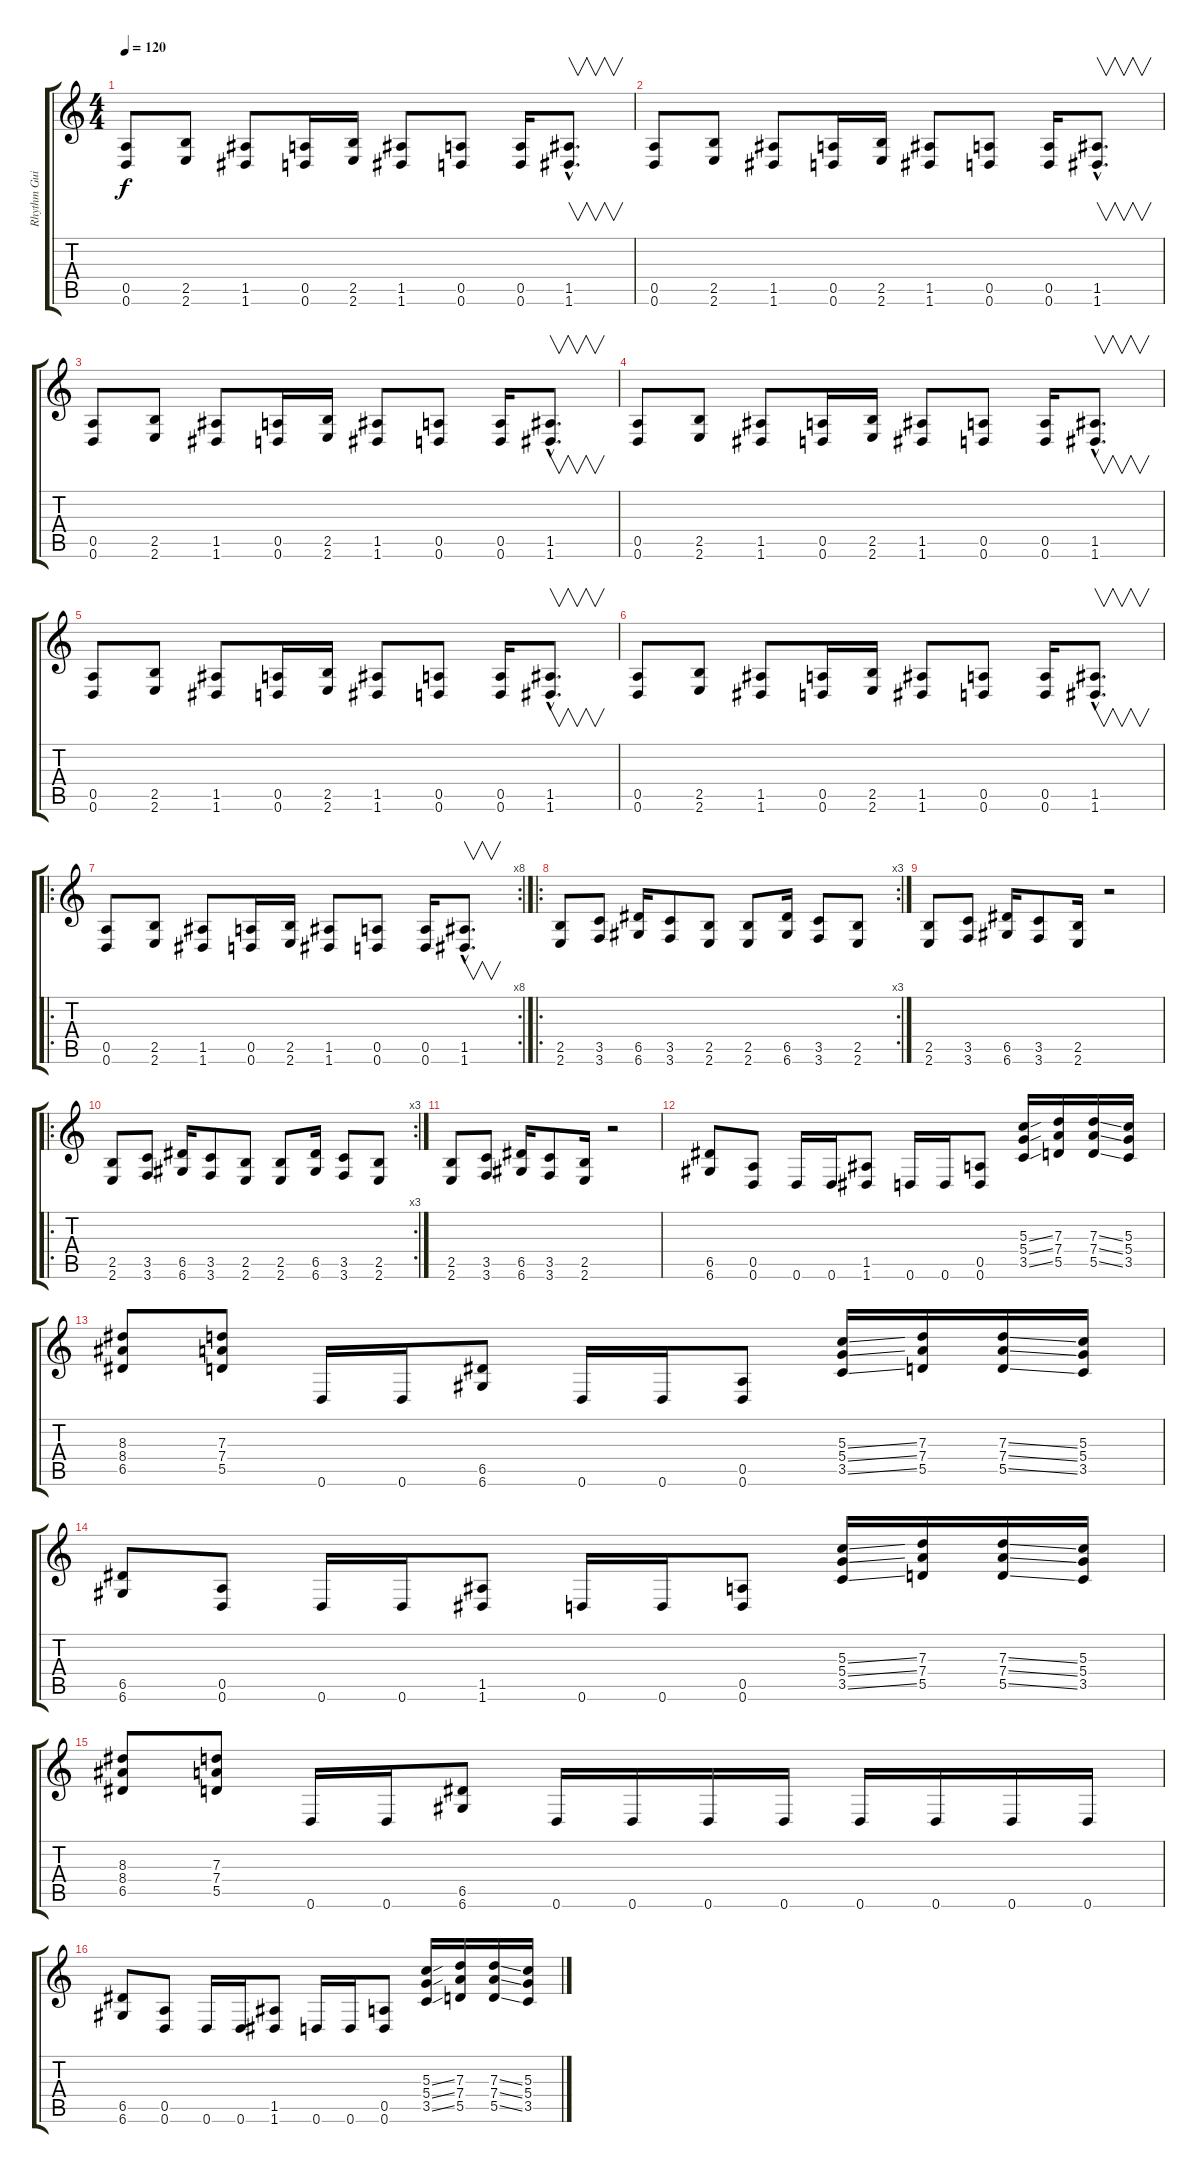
\track ("Rhythm Guitar" "Rhythm Gui") {instrument distortionguitar}
\staff {score tabs}
\tuning (E4 B3 G3 D3 A2 D2) {hide}
\ts (4 4)
\tempo 120
\clef g2
\ks c
(0.5 0.6).8{dy f} (2.5 2.6).8 (1.5 1.6).8 (0.5 0.6).16 (2.5 2.6).16 (1.5 1.6).8 (0.5 0.6).8 (0.5 0.6).16 (1.5{hac} 1.6{hac}).8{v d} |
(0.5 0.6).8 (2.5 2.6).8 (1.5 1.6).8 (0.5 0.6).16 (2.5 2.6).16 (1.5 1.6).8 (0.5 0.6).8 (0.5 0.6).16 (1.5{hac} 1.6{hac}).8{v d} |
(0.5 0.6).8 (2.5 2.6).8 (1.5 1.6).8 (0.5 0.6).16 (2.5 2.6).16 (1.5 1.6).8 (0.5 0.6).8 (0.5 0.6).16 (1.5{hac} 1.6{hac}).8{v d} |
(0.5 0.6).8 (2.5 2.6).8 (1.5 1.6).8 (0.5 0.6).16 (2.5 2.6).16 (1.5 1.6).8 (0.5 0.6).8 (0.5 0.6).16 (1.5{hac} 1.6{hac}).8{v d} |
(0.5 0.6).8 (2.5 2.6).8 (1.5 1.6).8 (0.5 0.6).16 (2.5 2.6).16 (1.5 1.6).8 (0.5 0.6).8 (0.5 0.6).16 (1.5{hac} 1.6{hac}).8{v d} |
(0.5 0.6).8 (2.5 2.6).8 (1.5 1.6).8 (0.5 0.6).16 (2.5 2.6).16 (1.5 1.6).8 (0.5 0.6).8 (0.5 0.6).16 (1.5{hac} 1.6{hac}).8{v d} |
\ro
\rc 8
(0.5 0.6).8 (2.5 2.6).8 (1.5 1.6).8 (0.5 0.6).16 (2.5 2.6).16 (1.5 1.6).8 (0.5 0.6).8 (0.5 0.6).16 (1.5{hac} 1.6{hac}).8{v d} |
\ro
\rc 3
(2.5 2.6).8 (3.5 3.6).8 (6.5 6.6).16 (3.5 3.6).8 (2.5 2.6).8 (2.5 2.6).8 (6.5 6.6).16 (3.5 3.6).8 (2.5 2.6).8 |
(2.5 2.6).8 (3.5 3.6).8 (6.5 6.6).16 (3.5 3.6).8 (2.5 2.6).16 r.2 |
\ro
\rc 3
(2.5 2.6).8 (3.5 3.6).8 (6.5 6.6).16 (3.5 3.6).8 (2.5 2.6).8 (2.5 2.6).8 (6.5 6.6).16 (3.5 3.6).8 (2.5 2.6).8 |
(2.5 2.6).8 (3.5 3.6).8 (6.5 6.6).16 (3.5 3.6).8 (2.5 2.6).16 r.2 |
(6.5 6.6).8 (0.5 0.6).8 0.6.16 0.6.16 (1.5 1.6).8 0.6.16 0.6.16 (0.5 0.6).8 (5.3{ss} 5.4{ss} 3.5{ss}).16 (7.3 7.4 5.5).16 (7.3{ss} 7.4{ss} 5.5{ss}).16 (5.3 5.4 3.5).16 |
(8.3 8.4 6.5).8 (7.3 7.4 5.5).8 0.6.16 0.6.16 (6.5 6.6).8 0.6.16 0.6.16 (0.5 0.6).8 (5.3{ss} 5.4{ss} 3.5{ss}).16 (7.3 7.4 5.5).16 (7.3{ss} 7.4{ss} 5.5{ss}).16 (5.3 5.4 3.5).16 |
(6.5 6.6).8 (0.5 0.6).8 0.6.16 0.6.16 (1.5 1.6).8 0.6.16 0.6.16 (0.5 0.6).8 (5.3{ss} 5.4{ss} 3.5{ss}).16 (7.3 7.4 5.5).16 (7.3{ss} 7.4{ss} 5.5{ss}).16 (5.3 5.4 3.5).16 |
(8.3 8.4 6.5).8 (7.3 7.4 5.5).8 0.6.16 0.6.16 (6.5 6.6).8 0.6.16 0.6.16 0.6.16 0.6.16 0.6.16 0.6.16 0.6.16 0.6.16 |
(6.5 6.6).8 (0.5 0.6).8 0.6.16 0.6.16 (1.5 1.6).8 0.6.16 0.6.16 (0.5 0.6).8 (5.3{ss} 5.4{ss} 3.5{ss}).16 (7.3 7.4 5.5).16 (7.3{ss} 7.4{ss} 5.5{ss}).16 (5.3 5.4 3.5).16
